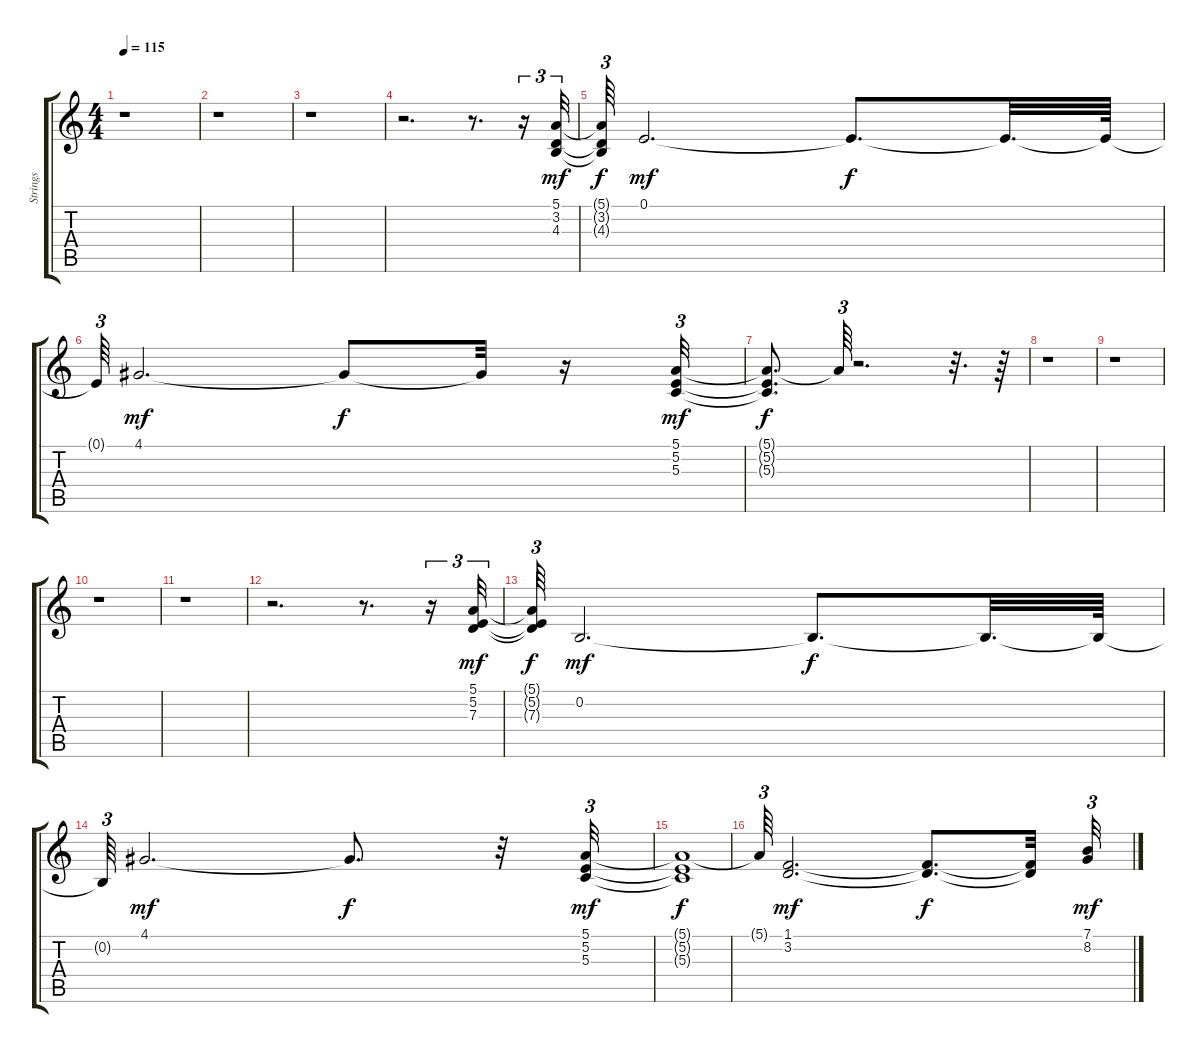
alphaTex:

\track ("Strings " "Strings ") {instrument stringensemble1}
\staff {score tabs}
\tuning (E4 B3 G3 D3 A2 E2) {hide}
\ts (4 4)
\tempo 115
\clef g2
\ks c
r.1{dy f} |
r.1 |
r.1 |
r.2{d} r.8{d} r.16{tu (3 2)} (5.1 3.2 4.3).32{tu (3 2) dy mf} |
(5.1{t} 3.2{t} 4.3{t}).64{tu (3 2) dy f} 0.1.2{d dy mf} 0.1{t}.8{d dy f} 0.1{t}.32{d} 0.1{t}.64 |
0.1{t}.64{tu (3 2)} 4.1.2{d dy mf} 4.1{t}.8{dy f} 4.1{t}.32 r.16 (5.1 5.2 5.3).32{tu (3 2) dy mf} |
(5.1{t} 5.2{t} 5.3{t}).8{d dy f} 5.1{t}.64{tu (3 2)} r.2{d} r.32{d} r.64 |
r.1 |
r.1 |
r.1 |
r.1 |
r.2{d} r.8{d} r.16{tu (3 2)} (5.1 5.2 7.3).32{tu (3 2) dy mf} |
(5.1{t} 5.2{t} 7.3{t}).64{tu (3 2) dy f} 0.2.2{d dy mf} 0.2{t}.8{d dy f} 0.2{t}.32{d} 0.2{t}.64 |
0.2{t}.64{tu (3 2)} 4.1.2{d dy mf} 4.1{t}.8{d dy f} r.32 (5.1 5.2 5.3).32{tu (3 2) dy mf} |
(5.1{t} 5.2{t} 5.3{t}).1{dy f} |
5.1{t}.64{tu (3 2)} (1.1 3.2).2{d dy mf} (1.1{t} 3.2{t}).8{d dy f} (1.1{t} 3.2{t}).32 (7.1 8.2).32{tu (3 2) dy mf}
